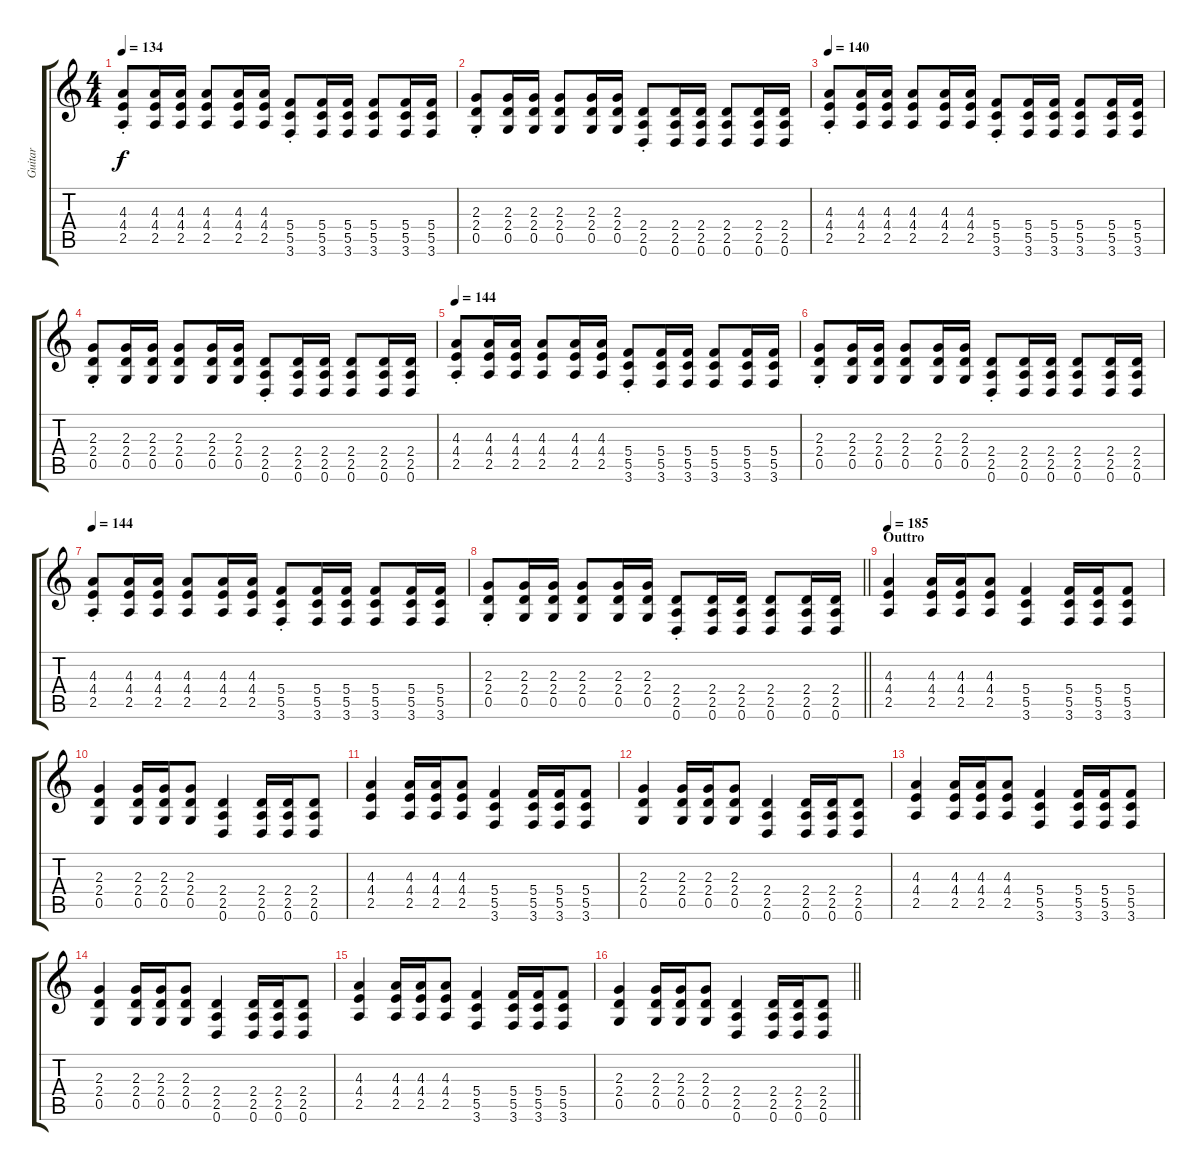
\track ("Guitar" "Guitar") {solo instrument distortionguitar}
\staff {score tabs}
\tuning (D4 A3 F3 C3 G2 D2) {hide}
\ts (4 4)
\tempo 134
\clef g2
\ks c
(4.3{st} 4.4{st} 2.5{st}).8{dy f} (4.3 4.4 2.5).16 (4.3 4.4 2.5).16 (4.3 4.4 2.5).8 (4.3 4.4 2.5).16 (4.3 4.4 2.5).16 (5.4{st} 5.5{st} 3.6{st}).8 (5.4 5.5 3.6).16 (5.4 5.5 3.6).16 (5.4 5.5 3.6).8 (5.4 5.5 3.6).16 (5.4 5.5 3.6).16 |
(2.3{st} 2.4{st} 0.5{st}).8 (2.3 2.4 0.5).16 (2.3 2.4 0.5).16 (2.3 2.4 0.5).8 (2.3 2.4 0.5).16 (2.3 2.4 0.5).16 (2.4{st} 2.5{st} 0.6{st}).8 (2.4 2.5 0.6).16 (2.4 2.5 0.6).16 (2.4 2.5 0.6).8 (2.4 2.5 0.6).16 (2.4 2.5 0.6).16 |
\tempo 140
(4.3{st} 4.4{st} 2.5{st}).8 (4.3 4.4 2.5).16 (4.3 4.4 2.5).16 (4.3 4.4 2.5).8 (4.3 4.4 2.5).16 (4.3 4.4 2.5).16 (5.4{st} 5.5{st} 3.6{st}).8 (5.4 5.5 3.6).16 (5.4 5.5 3.6).16 (5.4 5.5 3.6).8 (5.4 5.5 3.6).16 (5.4 5.5 3.6).16 |
(2.3{st} 2.4{st} 0.5{st}).8 (2.3 2.4 0.5).16 (2.3 2.4 0.5).16 (2.3 2.4 0.5).8 (2.3 2.4 0.5).16 (2.3 2.4 0.5).16 (2.4{st} 2.5{st} 0.6{st}).8 (2.4 2.5 0.6).16 (2.4 2.5 0.6).16 (2.4 2.5 0.6).8 (2.4 2.5 0.6).16 (2.4 2.5 0.6).16 |
\tempo 144
(4.3{st} 4.4{st} 2.5{st}).8 (4.3 4.4 2.5).16 (4.3 4.4 2.5).16 (4.3 4.4 2.5).8 (4.3 4.4 2.5).16 (4.3 4.4 2.5).16 (5.4{st} 5.5{st} 3.6{st}).8 (5.4 5.5 3.6).16 (5.4 5.5 3.6).16 (5.4 5.5 3.6).8 (5.4 5.5 3.6).16 (5.4 5.5 3.6).16 |
(2.3{st} 2.4{st} 0.5{st}).8 (2.3 2.4 0.5).16 (2.3 2.4 0.5).16 (2.3 2.4 0.5).8 (2.3 2.4 0.5).16 (2.3 2.4 0.5).16 (2.4{st} 2.5{st} 0.6{st}).8 (2.4 2.5 0.6).16 (2.4 2.5 0.6).16 (2.4 2.5 0.6).8 (2.4 2.5 0.6).16 (2.4 2.5 0.6).16 |
\tempo 144
(4.3{st} 4.4{st} 2.5{st}).8 (4.3 4.4 2.5).16 (4.3 4.4 2.5).16 (4.3 4.4 2.5).8 (4.3 4.4 2.5).16 (4.3 4.4 2.5).16 (5.4{st} 5.5{st} 3.6{st}).8 (5.4 5.5 3.6).16 (5.4 5.5 3.6).16 (5.4 5.5 3.6).8 (5.4 5.5 3.6).16 (5.4 5.5 3.6).16 |
\barLineRight lightlight
(2.3{st} 2.4{st} 0.5{st}).8 (2.3 2.4 0.5).16 (2.3 2.4 0.5).16 (2.3 2.4 0.5).8 (2.3 2.4 0.5).16 (2.3 2.4 0.5).16 (2.4{st} 2.5{st} 0.6{st}).8 (2.4 2.5 0.6).16 (2.4 2.5 0.6).16 (2.4 2.5 0.6).8 (2.4 2.5 0.6).16 (2.4 2.5 0.6).16 |
\section ("" "Outtro")
\tempo 185
(4.3 4.4 2.5).4 (4.3 4.4 2.5).16 (4.3 4.4 2.5).16 (4.3 4.4 2.5).8 (5.4 5.5 3.6).4 (5.4 5.5 3.6).16 (5.4 5.5 3.6).16 (5.4 5.5 3.6).8 |
(2.3 2.4 0.5).4 (2.3 2.4 0.5).16 (2.3 2.4 0.5).16 (2.3 2.4 0.5).8 (2.4 2.5 0.6).4 (2.4 2.5 0.6).16 (2.4 2.5 0.6).16 (2.4 2.5 0.6).8 |
(4.3 4.4 2.5).4 (4.3 4.4 2.5).16 (4.3 4.4 2.5).16 (4.3 4.4 2.5).8 (5.4 5.5 3.6).4 (5.4 5.5 3.6).16 (5.4 5.5 3.6).16 (5.4 5.5 3.6).8 |
(2.3 2.4 0.5).4 (2.3 2.4 0.5).16 (2.3 2.4 0.5).16 (2.3 2.4 0.5).8 (2.4 2.5 0.6).4 (2.4 2.5 0.6).16 (2.4 2.5 0.6).16 (2.4 2.5 0.6).8 |
(4.3 4.4 2.5).4 (4.3 4.4 2.5).16 (4.3 4.4 2.5).16 (4.3 4.4 2.5).8 (5.4 5.5 3.6).4 (5.4 5.5 3.6).16 (5.4 5.5 3.6).16 (5.4 5.5 3.6).8 |
(2.3 2.4 0.5).4 (2.3 2.4 0.5).16 (2.3 2.4 0.5).16 (2.3 2.4 0.5).8 (2.4 2.5 0.6).4 (2.4 2.5 0.6).16 (2.4 2.5 0.6).16 (2.4 2.5 0.6).8 |
(4.3 4.4 2.5).4 (4.3 4.4 2.5).16 (4.3 4.4 2.5).16 (4.3 4.4 2.5).8 (5.4 5.5 3.6).4 (5.4 5.5 3.6).16 (5.4 5.5 3.6).16 (5.4 5.5 3.6).8 |
\barLineRight lightlight
(2.3 2.4 0.5).4 (2.3 2.4 0.5).16 (2.3 2.4 0.5).16 (2.3 2.4 0.5).8 (2.4 2.5 0.6).4 (2.4 2.5 0.6).16 (2.4 2.5 0.6).16 (2.4 2.5 0.6).8
